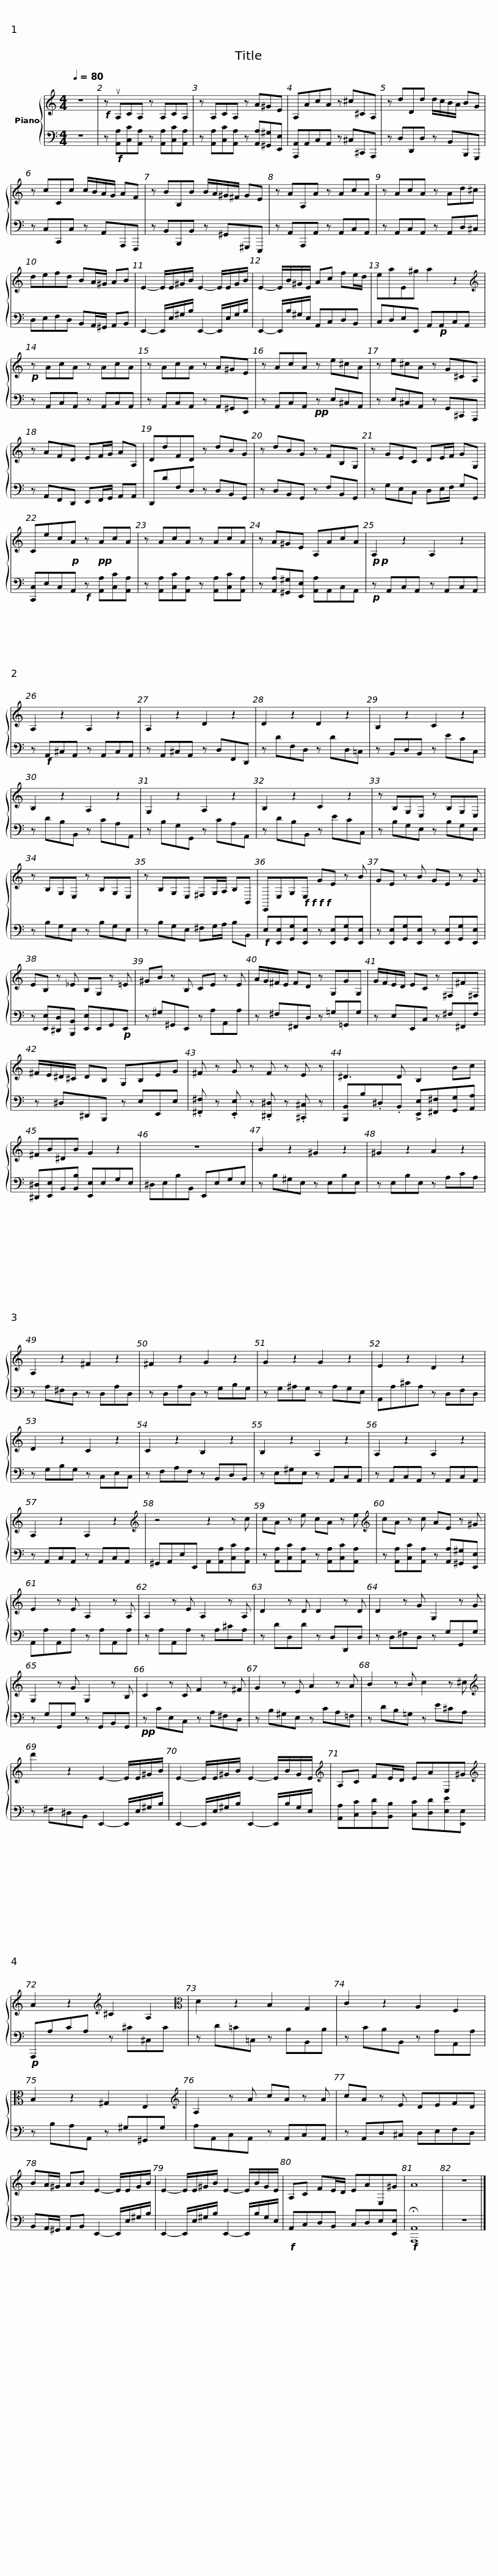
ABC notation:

X:1
%%score { 1 | 2 }
L:1/8
Q:1/4=80
M:4/4
I:linebreak $
K:C
V:1 treble
V:2 bass
V:1
 z8 |!f! z uA,CA, z A,CA, | z A,CA, z A^GE | A,AcA z ^c^CA, | z dDd d/c/B/A/ BG |$ %5
 z cCc c/B/A/G/ AF | z BB,B B/A/^G/^F/ GE | z AA,A z AcA | z AcA z Ad^c |$ defd BA/^G/ AB | %10
 E2- E/E/^G/B/ E2- E/E/G/B/ | E2- E/B/^G/E/ Ac fe/d/ | eaE^g a2 z2 |$[K:treble]!p! z AcA z AcA | z AcA z A^GE | %15
 z AcA z e^cA | z e^cA z G^CA, | z AFD EF/G/ AA, |$ DdFD z dBG | z dBG z FB,G, | %20
 z GEC DE/F/ GG, | Cec!p!A z!pp! AcA | z AcA z AcA |$ z A^GE A,AcA |!p!!p! A,2 z2 A,2 z2 | %25
 A,2 z2 A,2 z2 | A,2 z2 D2 z2 | D2 z2 D2 z2 |$ B,2 z2 C2 z2 | B,2 z2 A,2 z2 | %30
 G,2 z2 A,2 z2 | B,2 z2 C2 z2 | z B,G,E, z B,G,E, |$ z B,G,E, z B,G,E, | z B,G,E, ^F,G,/A,/ B,B,, | %35
 E,,E,G,!f!!f!!f!!f!E, GE z B | GE z B GE z G |$ EB, z _E B,G, z =E | ^GB z B, CE z E | A/G/^F/E/ FD z G,GG, | %40
 G/F/E/D/ EC z ^F,^F^F, |$ ^F/E/^D/^C/ DB, G,B,EG | ^F z G z F z E z | ^D3 D B,2 Bc | ^FB^DB G2 z2 |$ %45
 z8 | B2 z2 ^G2 z2 | ^G2 z2 A2 z2 | A,2 z2 ^F2 z2 | ^F2 z2 G2 z2 |$ %50
 G2 z2 G2 z2 | E2 z2 D2 z2 | D2 z2 C2 z2 | C2 z2 B,2 z2 | B,2 z2 A,2 z2 |$ %55
 A,2 z2 A,2 z2 | A,2 z2 A,2 z2 |[K:treble] z4 z2 z c | cA z e cA z e |[K:treble] cA z c AE z ^G |$ %60
 E2 z E A,2 z A, | A,2 z E A,2 z A, | D2 z D D2 z D | D2 z G G,2 z G |$ G,2 z G G,2 z B, | %65
 C2 z C F2 z ^F | G2 z E A2 z A | B2 z B c2 z ^c |$[K:treble] d'2 z2 E2- E/E/^G/B/ | E2- E/E/^G/B/ E2- E/B/G/E/ | %70
[K:treble] A,C FE/D/ EAE,^G |$[K:treble] A2 z2[K:treble] ^C2 A,2 |[K:alto] D2 z2 B,2 G,2 | C2 z2 A,2 F,2 | B,2 z2 ^G,2 E,2 | %75
[K:treble] A,2 z A cA z A |$ cA z E DEFD | BA/^G/ AB E2- E/E/G/B/ | E2- E/E/^G/B/ E2- E/B/G/E/ | A,C FE/D/ EAE,^G | %80
 A8 |$ z8 |] %82
V:2
 z8 | z!f! [A,,A,][C,C][A,,A,] z [A,,A,][C,C][A,,A,] | z [A,,A,][C,C][A,,A,] z [A,,A,][^G,,^G,][E,,E,] | [A,,,A,,]A,,C,A,, z ^C,^C,,A,,, | z D,D,,D, z B,,B,,,G,,, |$ %5
 z C,C,,C, z A,,A,,,F,,, | z B,,B,,,B,, z ^G,,^G,,,E,,, | z A,,A,,,A,, z A,,C,A,, | z A,,C,A,, z A,,D,^C, |$ D,E,F,D, B,,A,,/^G,,/ A,,B,, | %10
 E,,2- E,,/E,/^G,/B,/ E,,2- E,,/E,/G,/B,/ | E,,2- E,,/B,/^G,/E,/ A,,C,D,B,, | C,D,E,E,, A,,!p!A,,C,A,, |$ z A,,C,A,, z A,,C,A,, | z A,,C,A,, z A,,^G,,E,, | %15
 z A,,C,A,,!pp! z E,^C,A,, | z E,^C,A,, z G,,^C,,A,,, | z A,,F,,D,, E,,F,,/G,,/ A,,A,, |$ D,,DF,D, z D,B,,G,, | z D,B,,G,, z F,B,,G,, | %20
 z G,E,C, D,E,/F,/ G,G,, | [C,,C,]E,C,A,,!f! z [A,,A,][C,C][A,,A,] | z [A,,A,][C,C][A,,A,] z [A,,A,][C,C][A,,A,] |$ z [A,,A,][^G,,^G,][E,,E,] [A,,A,]A,,C,A,, |!p! z A,,C,A,, z A,,C,A,, | %25
 z!f! A,,^C,A,, z A,,C,A,, | z A,,^C,A,, z D,F,,D,, | z DF,D, z DD,=C, |$ z B,,D,B,, z ECC, | z DB,B,, z CA,A,, | %30
 z B,G,G,, z CA,A,, | z DB,B,, z ECC, | z B,G,E, z B,G,E, |$ z B,G,E, z B,G,E, | z B,G,E, ^F,G,/A,/ B,B,, | %35
!f! E,[E,,E,][G,,G,][E,,E,] z [E,,E,][G,,G,][E,,E,] | z [E,,E,][G,,G,][E,,E,] z [E,,E,][G,,G,][E,,E,] |$ z [E,,E,][^D,,D,][B,,,B,,] [E,,E,]E,,G,,!p!E,, | z ^G,^G,,E,, z A,A,,A, | z ^F,^F,,D, z =G,=G,,G, | %40
 z E,E,,C, z ^F,^F,,F, |$ z ^D,^D,,B,,, z E,E,,E, | .[^F,,^F,] z .[E,,E,] z .[^D,,^D,] z .[^C,,^C,] z | [B,,,B,,]B,.^D,.B,, !>![E,,E,][^F,,^F,][G,,G,][A,,A,] | [^D,,^D,][E,,E,]B,,[B,,B,] [E,,E,]E,G,E, |$ %45
 ^D,E,B,B,, E,,E,G,E, | z B,^G,E, z E,B,E, | z E,B,E, z A,CA, | z A,^F,D, z D,A,D, | z D,A,D, z G,B,G, |$ %50
 z G,^A,G, z A,G,E, | A,,A,^CA, z D,F,D, | z G,B,G, z C,E,C, | z F,A,F, z B,,D,B,, | z E,^G,E, z A,,C,A,, |$ %55
 z A,,C,A,, z A,,C,A,, | z A,,C,A,, z A,,C,A,, | ^G,,A,,E,E,, A,,[A,,A,][C,C][A,,A,] | z [A,,A,][C,C][A,,A,] z [A,,A,][C,C][A,,A,] | z [A,,A,][C,C][A,,A,] z [A,,A,][^G,,^G,][E,,E,] |$ %60
 A,,A,A,,A, z A,A,,A, | z A,A,,A, z A,^CA, | z DD,D z D,D,,D, | z D,^F,D, z G,G,,G, |$ z G,G,,G, z G,,B,,G,, | %65
!pp! z CE,C, z A,^F,D, | z B,^G,E, z CA,=F, | z DB,=G, z E^CA, |$ z ^F,^D,B,, E,,2- E,,/E,/^G,/B,/ | E,,2- E,,/E,/^G,/B,/ E,,2- E,,/B,/G,/E,/ | %70
 [A,,A,][C,C][D,D][B,,B,] [C,C][D,D][E,E][E,,E,] |$!p! A,,,A,CA, z ^C^C,C | z D=C=C, z B,B,,B, | z CB,B,, z A,A,,A, | z B,A,A,, z ^G,^G,,G, | %75
 A,A,,C,A,, z A,,C,A,, |$ z A,,D,^C, D,E,F,D, | B,,A,,/^G,,/ A,,B,, E,,2- E,,/E,/^G,/B,/ | E,,2- E,,/E,/^G,/B,/ E,,2- E,,/B,/G,/E,/ |!f! A,,C,D,B,, C,D,E,[E,,E,] | %80
!f! !fermata![A,,,A,,]8 |$ z8 |] %82
